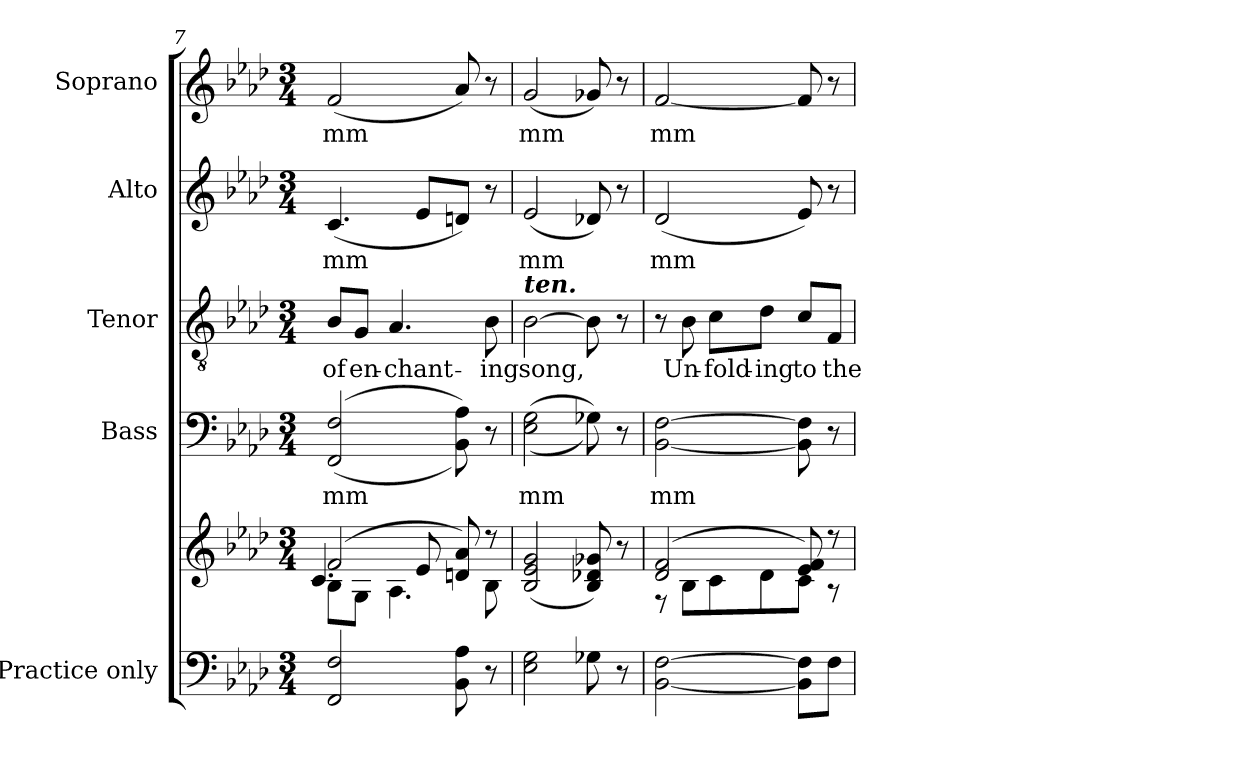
**kern	**kern	**kern	**text	**kern	**text	**kern	**text	**kern	**text
*part5	*part5	*part4	*part4	*part3	*part3	*part2	*part2	*part1	*part1
*staff6	*staff5	*staff4	*staff4	*staff3	*staff3	*staff2	*staff2	*staff1	*staff1
*I"Practice only	*	*I"Bass	*	*I"Tenor	*	*I"Alto	*	*I"Soprano	*
*	*	*I'B	*	*I'T	*	*I'A	*	*I'S	*
*clefF4	*clefG2	*clefF4	*	*clefGv2	*	*clefG2	*	*clefG2	*
*k[b-e-a-d-]	*k[b-e-a-d-]	*k[b-e-a-d-]	*	*k[b-e-a-d-]	*	*k[b-e-a-d-]	*	*k[b-e-a-d-]	*
*A-:	*A-:	*A-:	*	*A-:	*	*A-:	*	*A-:	*
*M3/4	*M3/4	*M3/4	*	*M3/4	*	*M3/4	*	*M3/4	*
=7	=7	=7	=7	=7	=7	=7	=7	=7	=7
*	*^	*	*	*	*	*	*	*	*
*	*	*^	*	*	*	*	*	*	*	*
!	!	!	!	!	!LO:LY:b	!	!LO:LY:b	!	!LO:LY:b	!	!LO:LY:b
2FF 2F	(>2f/	8B-\L	4.c	(<(<2FF 2F	mm	8B-/L	of	(<4.c	mm	(<2f	mm
!	!	!	!	!	!	!	!LO:LY:b	!	!	!	!
.	.	8G\J	.	.	.	8G/J	en-	.	.	.	.
!	!	!	!	!	!	!	!LO:LY:b	!	!	!	!
.	.	4.A-\	.	.	.	4.A-	-chant-	.	.	.	.
.	.	.	8e-	.	.	.	.	8e-L	.	.	.
8BB- 8A-	8dn/ 8a-/)	.	4ryy	8BB- 8A-))	.	.	.	8dnJ)	.	8a-)	.
!	!	!	!	!	!	!	!LO:LY:b	!	!	!	!
8r	8r	8B-\	.	8r	.	8B-	-ing	8r	.	8r	.
*	*	*v	*v	*	*	*	*	*	*	*	*
=8	=8	=8	=8	=8	=8	=8	=8	=8	=8	=8
!	!	!	!	!	!LO:TX:a:Bi:t=ten.	!	!	!	!	!
!	!	!	!	!LO:LY:b	!	!LO:LY:b	!	!LO:LY:b	!	!LO:LY:b
2E- 2G	(>2B-/ 2e-/ 2g/	2ryy	(>(>2E- 2G	mm	[2B-	song,	(<2e-	mm	(<2g	mm
8G-X	8B-/ 8d-X/ 8g-X/)	4ryy	8G-X))	.	8B-]	.	8d-X)	.	8g-X)	.
8r	8r	.	8r	.	8r	.	8r	.	8r	.
=9	=9	=9	=9	=9	=9	=9	=9	=9	=9	=9
!	!	!	!	!LO:LY:b	!	!	!	!LO:LY:b	!	!LO:LY:b
[2BB- [2F	(>2d-/ 2f/	8r	[2BB- [2F	mm	8r	.	(<2d-	mm	[2f	mm
!	!	!	!	!	!	!LO:LY:b	!	!	!	!
.	.	8B-\L	.	.	8B-	Un-	.	.	.	.
!	!	!	!	!	!	!LO:LY:b	!	!	!	!
.	.	8c\	.	.	8c\L	-fold-	.	.	.	.
!	!	!	!	!	!	!LO:LY:b	!	!	!	!
.	.	8d-\	.	.	8d-\J	-ing	.	.	.	.
!	!	!	!	!	!	!LO:LY:b	!	!	!	!
8BB-] 8F]L	8e-/ 8f/)	8c\J	8BB-] 8F]	.	8c/L	to	8e-)	.	8f]	.
!	!	!	!	!	!	!LO:LY:b	!	!	!	!
8FJ	8r	8r	8r	.	8F/J	the	8r	.	8r	.
*	*v	*v	*	*	*	*	*	*	*	*
=	=	=	=	=	=	=	=	=	=
*-	*-	*-	*-	*-	*-	*-	*-	*-	*-
